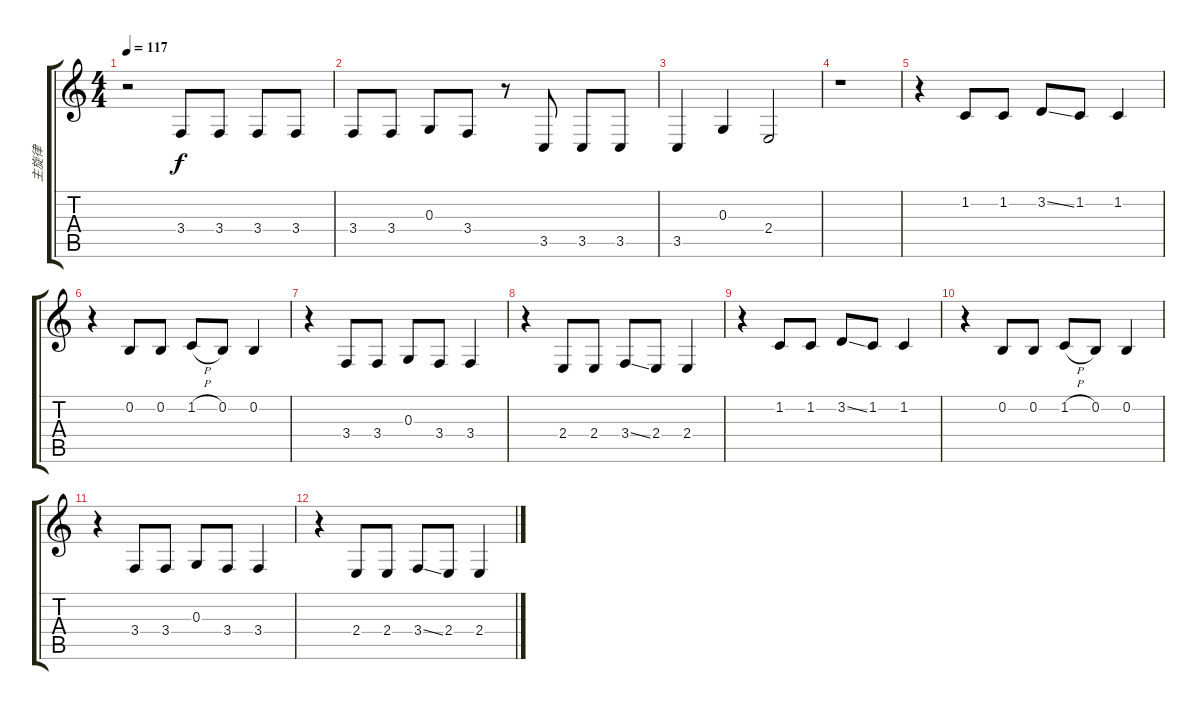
\track ("主旋律" "主旋律") {instrument tangoaccordion}
\staff {score tabs}
\tuning (E4 B3 G3 D3 A2 E2) {hide}
\ts (4 4)
\tempo 117
\clef g2
\ks c
r.2{dy f} 3.4.8 3.4.8 3.4.8 3.4.8 |
3.4.8 3.4.8 0.3.8 3.4.8 r.8 3.5.8 3.5.8 3.5.8 |
3.5.4 0.3.4 2.4.2 |
r.1 |
r.4 1.2.8 1.2.8 3.2{ss}.8 1.2.8 1.2.4 |
r.4 0.2.8 0.2.8 1.2{h}.8 0.2.8 0.2.4 |
r.4 3.4.8 3.4.8 0.3.8 3.4.8 3.4.4 |
r.4 2.4.8 2.4.8 3.4{ss}.8 2.4.8 2.4.4 |
r.4 1.2.8 1.2.8 3.2{ss}.8 1.2.8 1.2.4 |
r.4 0.2.8 0.2.8 1.2{h}.8 0.2.8 0.2.4 |
r.4 3.4.8 3.4.8 0.3.8 3.4.8 3.4.4 |
r.4 2.4.8 2.4.8 3.4{ss}.8 2.4.8 2.4.4
